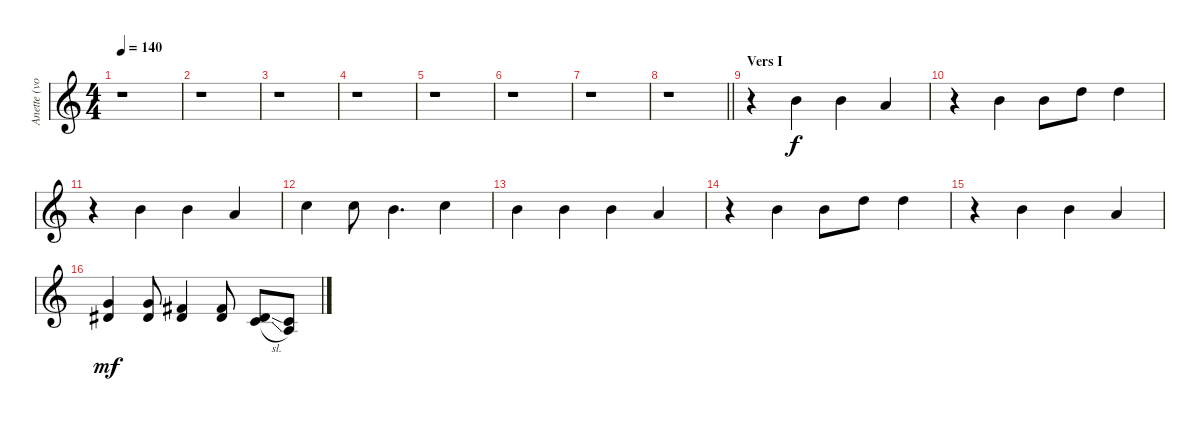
\track ("Anette (voice)" "Anette (vo") {instrument flute}
\staff {score}
\tuning (D4 A3 F3 C3 G2 D2) {hide}
\ts (4 4)
\tempo 140
\clef g2
\ks aminor
r.1{dy f} |
r.1 |
r.1 |
r.1 |
r.1 |
r.1 |
r.1 |
\barLineRight lightlight
r.1 |
\section ("" "Vers I")
r.4 9.1.4 9.1.4 7.1.4 |
r.4 9.1.4 9.1.8 12.1.8 12.1.4 |
r.4 9.1.4 9.1.4 7.1.4 |
10.1.4 10.1.8 9.1.4{d} 10.1.4 |
9.1.4 9.1.4 9.1.4 7.1.4 |
r.4 9.1.4 9.1.8 12.1.8 12.1.4 |
r.4 9.1.4 9.1.4 7.1.4 |
(10.2 10.3).4{dy mf} (10.2 10.3).8 (9.2 10.3).4 (9.2 10.3).8 (6.2{sl} 7.3{sl}).8 (3.2 4.3).8
